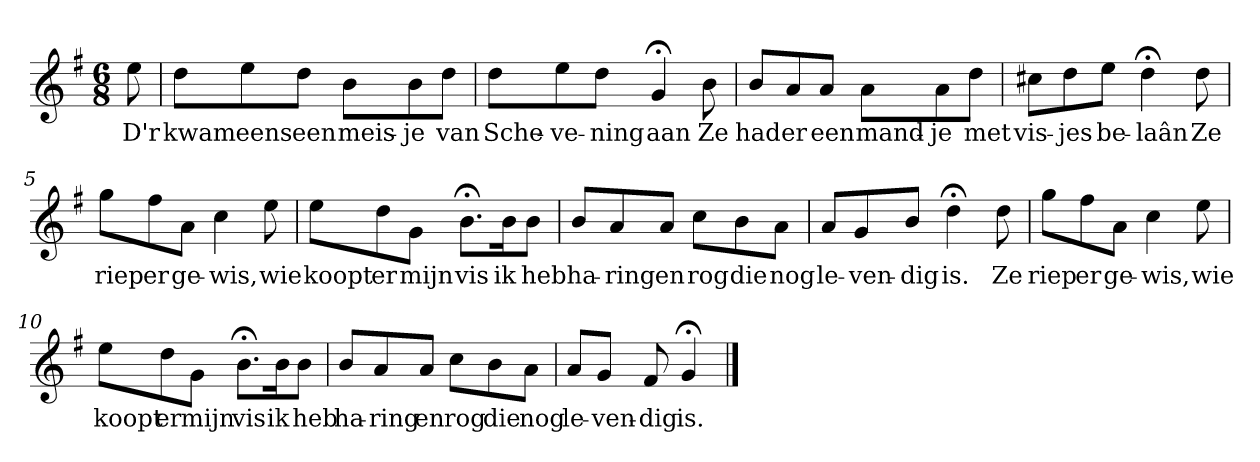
**kern	**text
*part1	*part1
*staff1	*staff1
*k[f#]	*
*G:	*
*M6/8	*
*MM120	*
=	=
8ee	D'r
=1	=1
8ddL	kwam
8ee	eens
8ddJ	een
8bL	meis-
8b	-je
8ddJ	van
=2	=2
8ddL	Sche-
8ee	-ve-
8ddJ	-ning
4g;<	aan
8b	Ze
=3	=3
8bL	had
8a	er
8aJ	een
8aL	mand-
8a	-je
8ddJ	met
=4	=4
8cc#XL	vis-
8dd	-jes
8eeJ	be-
4dd;<	-laân
8dd	Ze
=5	=5
8ggL	riep
8ff#	er
8aJ	ge-
4cc	-wis,
8ee	wie
=6	=6
8eeL	koopt
8dd	er
8gJ	mijn
8.b;<L	vis
16bK	ik
8bJ	heb
=7	=7
8bL	ha-
8a	-ring
8aJ	en
8ccL	rog
8b	die
8aJ	nog
=8	=8
8aL	le-
8g	-ven-
8bJ	-dig
4dd;<	is.
8dd	Ze
=9	=9
8ggL	riep
8ff#	er
8aJ	ge-
4cc	-wis,
8ee	wie
=10	=10
8eeL	koopt
8dd	er
8gJ	mijn
8.b;<L	vis
16bK	ik
8bJ	heb
=11	=11
8bL	ha-
8a	-ring
8aJ	en
8ccL	rog
8b	die
8aJ	nog
=12	=12
8aL	le-
8gJ	-ven-
8f#	-dig
4g;<	is.
==	==
*-	*-
